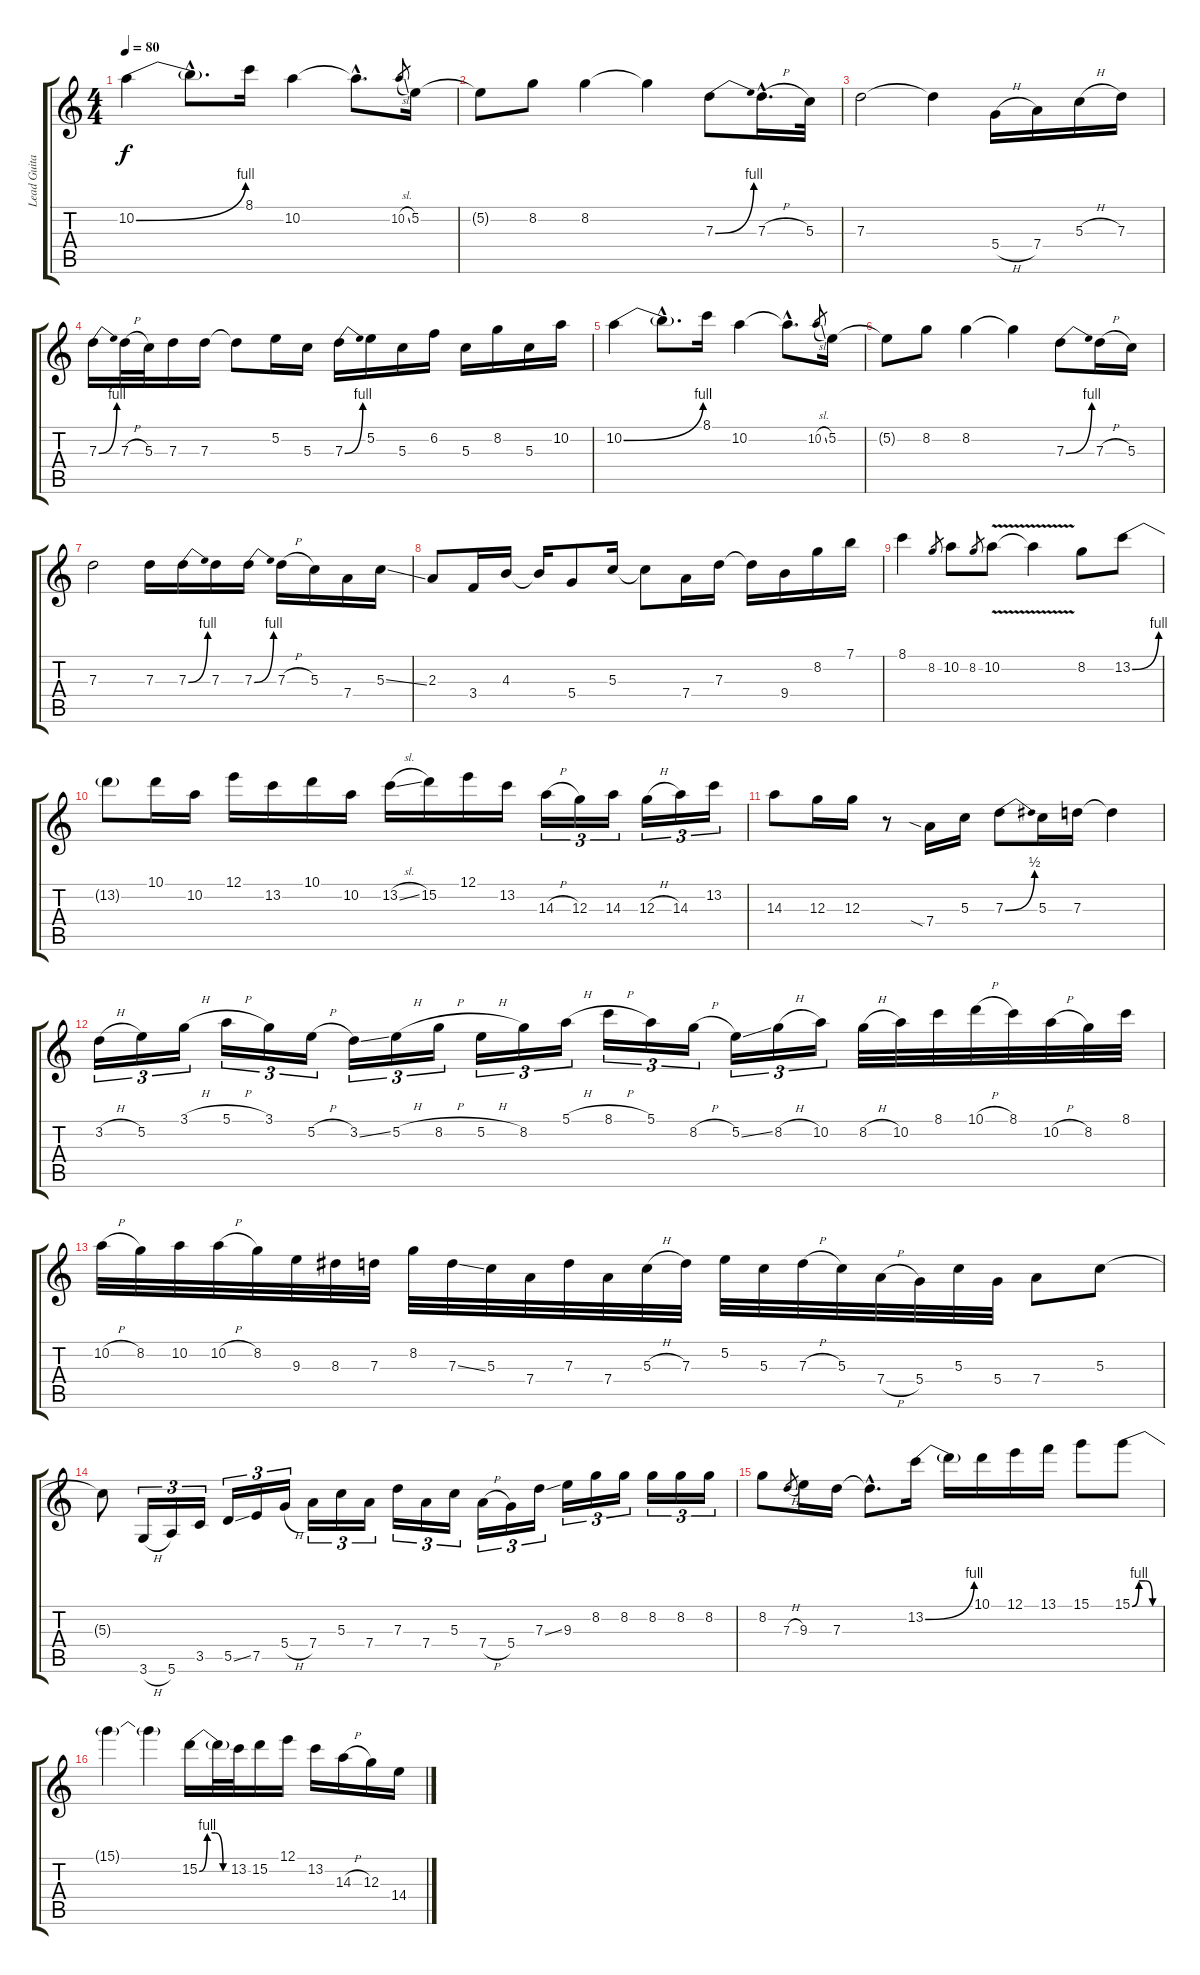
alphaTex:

\track ("Lead Guitar" "Lead Guita") {instrument distortionguitar}
\staff {score tabs}
\tuning (E4 B3 G3 D3 A2 E2) {hide}
\ts (4 4)
\tempo 80
\clef g2
\ks aminor
10.2{be (bend 0 0 60 4)}.4{dy f instrument distortionguitar} 10.2{hac t}.8{d} 8.1.16 10.2.4 10.2{hac t}.8{d} 10.2{sl}.8{gr} 5.2.16 |
5.2{t}.8 8.2.8 8.2.4 8.2{t}.4 7.3{be (bend 0 0 60 4)}.8 7.3{h hac}.16{d} 5.3.32 |
7.3.2 7.3{t}.4 5.4{h}.16 7.4.16 5.3{h}.16 7.3.16 |
7.3{be (bend 0 0 60 4)}.16 7.3{h}.32 5.3.32 7.3.16 7.3.16 7.3{t}.8 5.2.16 5.3.16 7.3{be (bend 0 0 60 4)}.16 5.2.16 5.3.16 6.2.16 5.3.16 8.2.16 5.3.16 10.2.16 |
10.2{be (bend 0 0 60 4)}.4 10.2{hac t}.8{d} 8.1.16 10.2.4 10.2{hac t}.8{d} 10.2{sl}.8{gr} 5.2.16 |
5.2{t}.8 8.2.8 8.2.4 8.2{t}.4 7.3{be (bend 0 0 60 4)}.8 7.3{h}.16 5.3.16 |
7.3.2 7.3.16 7.3{be (bend 0 0 60 4)}.16 7.3.16 7.3{be (bend 0 0 60 4)}.16 7.3{h}.16 5.3.16 7.4.16 5.3{ss}.16 |
2.3.8 3.4.16 4.3.16 4.3{t}.16 5.4.8 5.3.16 5.3{t}.8 7.4.16 7.3.16 7.3{t}.16 9.4.16 8.2.16 7.1.16 |
8.1.4 8.2.8{gr} 10.2.8 8.2.8{gr} 10.2{v}.8 10.2{t}.4 8.2.8 13.2{be (bend 0 0 60 4)}.8 |
13.2{t}.8 10.1.16 10.2.16 12.1.16 13.2.16 10.1.16 10.2.16 13.2{sl}.16 15.2.16 12.1.16 13.2.16 14.3{h}.16{tu (3 2)} 12.3.16{tu (3 2)} 14.3.16{tu (3 2)} 12.3{h}.16{tu (3 2)} 14.3.16{tu (3 2)} 13.2.16{tu (3 2)} |
14.3.8 12.3.16 12.3.16 r.8 7.4{sia}.16 5.3.16 7.3{be (bend 0 0 60 2)}.8 5.3.16 7.3.16 7.3{t}.4 |
3.2{h}.16{tu (3 2)} 5.2.16{tu (3 2)} 3.1{h}.16{tu (3 2)} 5.1{h}.16{tu (3 2)} 3.1.16{tu (3 2)} 5.2{h}.16{tu (3 2)} 3.2{ss}.16{tu (3 2)} 5.2{h}.16{tu (3 2)} 8.2{h}.16{tu (3 2)} 5.2{h}.16{tu (3 2)} 8.2.16{tu (3 2)} 5.1{h}.16{tu (3 2)} 8.1{h}.16{tu (3 2)} 5.1.16{tu (3 2)} 8.2{h}.16{tu (3 2)} 5.2{ss}.16{tu (3 2)} 8.2{h}.16{tu (3 2)} 10.2.16{tu (3 2)} 8.2{h}.32 10.2.32 8.1.32 10.1{h}.32 8.1.32 10.2{h}.32 8.2.32 8.1.32 |
10.2{h}.32 8.2.32 10.2.32 10.2{h}.32 8.2.32 9.3.32 8.3.32 7.3.32 8.2.32 7.3{ss}.32 5.3.32 7.4.32 7.3.32 7.4.32 5.3{h}.32 7.3.32 5.2.32 5.3.32 7.3{h}.32 5.3.32 7.4{h}.32 5.4.32 5.3.32 5.4.32 7.4.8 5.3.8 |
5.3{t}.8 3.6{h}.16{tu (3 2)} 5.6.16{tu (3 2)} 3.5.16{tu (3 2)} 5.5{ss}.16{tu (3 2)} 7.5.16{tu (3 2)} 5.4{h}.16{tu (3 2)} 7.4.16{tu (3 2)} 5.3.16{tu (3 2)} 7.4.16{tu (3 2)} 7.3.16{tu (3 2)} 7.4.16{tu (3 2)} 5.3.16{tu (3 2)} 7.4{h}.16{tu (3 2)} 5.4.16{tu (3 2)} 7.3{ss}.16{tu (3 2)} 9.3.16{tu (3 2)} 8.2.16{tu (3 2)} 8.2.16{tu (3 2)} 8.2.16{tu (3 2)} 8.2.16{tu (3 2)} 8.2.16{tu (3 2)} |
8.2.8 7.3{h}.8{gr} 9.3.16 7.3.16 7.3{hac t}.8{d} 13.2{be (bend 0 0 60 4)}.16 13.2{t}.16 10.1.16 12.1.16 13.1.16 15.1.8 15.1{be (custom 0 0 15 4 30 4 45 0 60 0)}.8 |
15.1{t}.4 15.1{t}.4 15.2{be (custom 0 0 15 4 30 4 45 0 60 0)}.16 15.2{t}.32 13.2.32 15.2.16 12.1.16 13.2.16 14.3{h}.16 12.3.16 14.4.16
